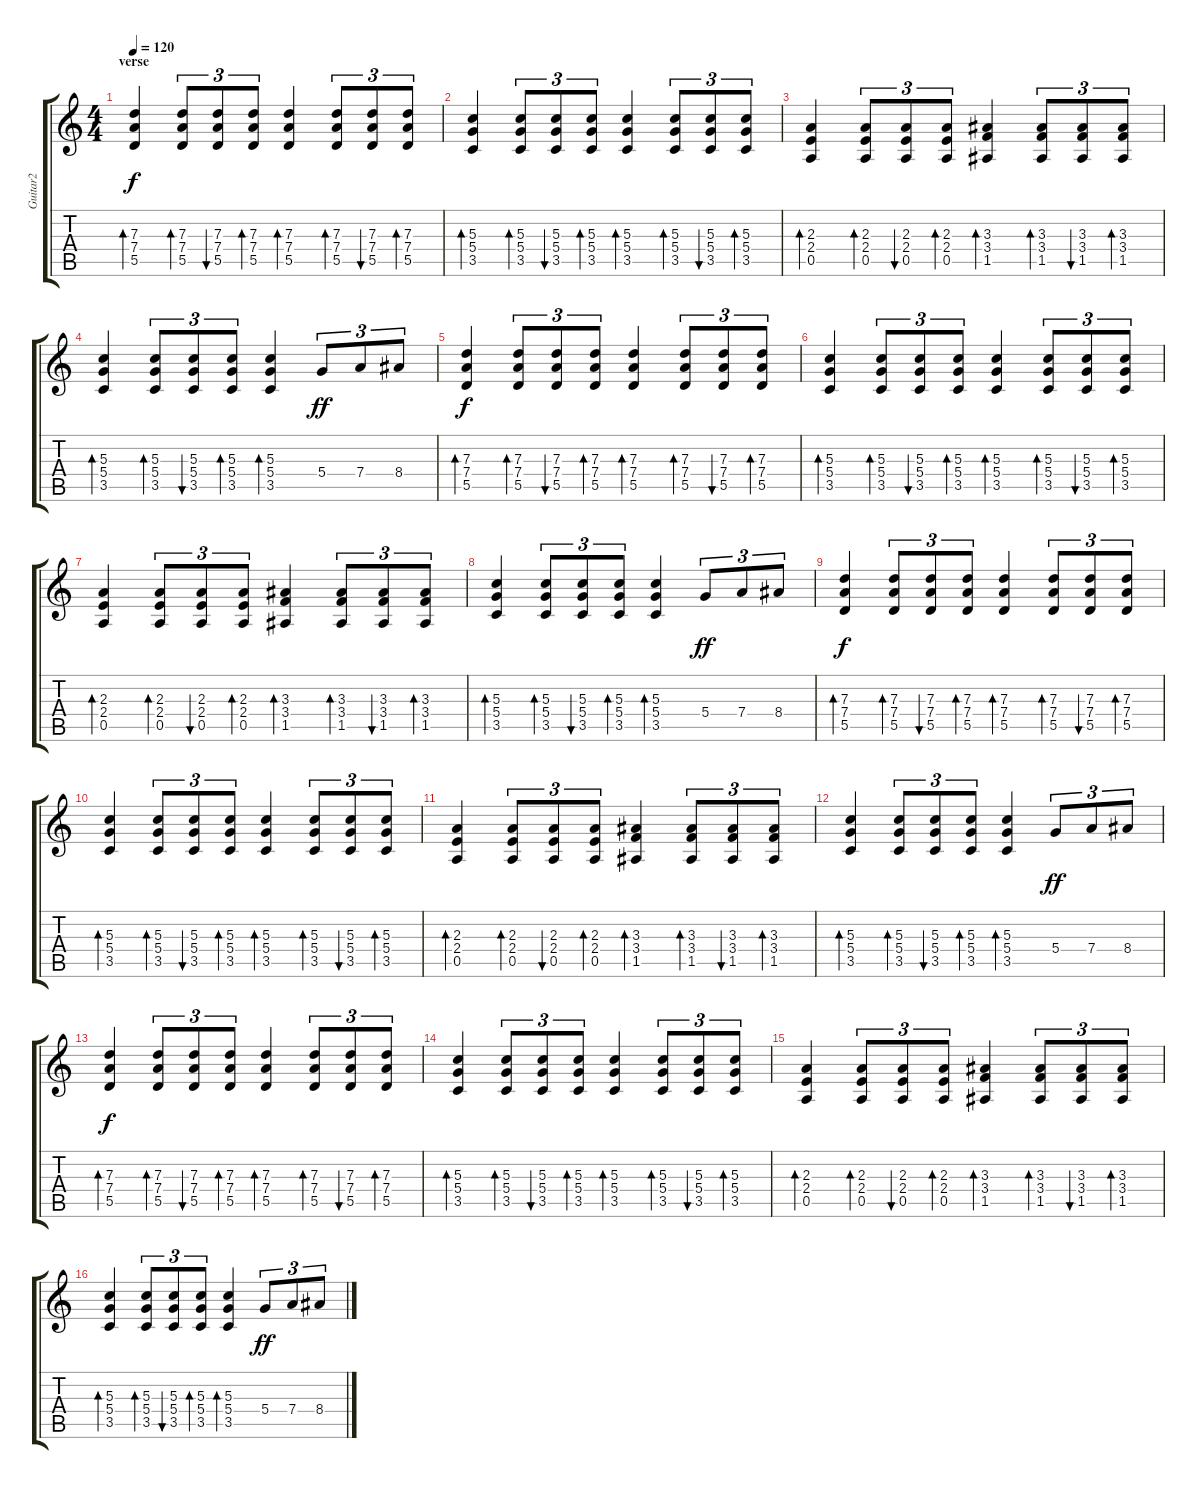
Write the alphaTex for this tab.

\track ("Guitar2" "Guitar2") {instrument acousticguitarnylon}
\staff {score tabs}
\tuning (E4 B3 G3 D3 A2 E2) {hide}
\ts (4 4)
\section ("" "verse")
\tempo 120
\clef g2
\ks c
(7.3 7.4 5.5).4{bd 60 dy f} (7.3 7.4 5.5).8{tu (3 2) bd 60} (7.3 7.4 5.5).8{tu (3 2) bu 60} (7.3 7.4 5.5).8{tu (3 2) bd 60} (7.3 7.4 5.5).4{bd 60} (7.3 7.4 5.5).8{tu (3 2) bd 60} (7.3 7.4 5.5).8{tu (3 2) bu 60} (7.3 7.4 5.5).8{tu (3 2) bd 60} |
(5.3 5.4 3.5).4{bd 60} (5.3 5.4 3.5).8{tu (3 2) bd 60} (5.3 5.4 3.5).8{tu (3 2) bu 60} (5.3 5.4 3.5).8{tu (3 2) bd 60} (5.3 5.4 3.5).4{bd 60} (5.3 5.4 3.5).8{tu (3 2) bd 60} (5.3 5.4 3.5).8{tu (3 2) bu 60} (5.3 5.4 3.5).8{tu (3 2) bd 60} |
(2.3 2.4 0.5).4{bd 60} (2.3 2.4 0.5).8{tu (3 2) bd 60} (2.3 2.4 0.5).8{tu (3 2) bu 60} (2.3 2.4 0.5).8{tu (3 2) bd 60} (3.3 3.4 1.5).4{bd 60} (3.3 3.4 1.5).8{tu (3 2) bd 60} (3.3 3.4 1.5).8{tu (3 2) bu 60} (3.3 3.4 1.5).8{tu (3 2) bd 60} |
(5.3 5.4 3.5).4{bd 60} (5.3 5.4 3.5).8{tu (3 2) bd 60} (5.3 5.4 3.5).8{tu (3 2) bu 60} (5.3 5.4 3.5).8{tu (3 2) bd 60} (5.3 5.4 3.5).4{bd 60} 5.4.8{tu (3 2) dy ff} 7.4.8{tu (3 2)} 8.4.8{tu (3 2)} |
(7.3 7.4 5.5).4{bd 60 dy f} (7.3 7.4 5.5).8{tu (3 2) bd 60} (7.3 7.4 5.5).8{tu (3 2) bu 60} (7.3 7.4 5.5).8{tu (3 2) bd 60} (7.3 7.4 5.5).4{bd 60} (7.3 7.4 5.5).8{tu (3 2) bd 60} (7.3 7.4 5.5).8{tu (3 2) bu 60} (7.3 7.4 5.5).8{tu (3 2) bd 60} |
(5.3 5.4 3.5).4{bd 60} (5.3 5.4 3.5).8{tu (3 2) bd 60} (5.3 5.4 3.5).8{tu (3 2) bu 60} (5.3 5.4 3.5).8{tu (3 2) bd 60} (5.3 5.4 3.5).4{bd 60} (5.3 5.4 3.5).8{tu (3 2) bd 60} (5.3 5.4 3.5).8{tu (3 2) bu 60} (5.3 5.4 3.5).8{tu (3 2) bd 60} |
(2.3 2.4 0.5).4{bd 60} (2.3 2.4 0.5).8{tu (3 2) bd 60} (2.3 2.4 0.5).8{tu (3 2) bu 60} (2.3 2.4 0.5).8{tu (3 2) bd 60} (3.3 3.4 1.5).4{bd 60} (3.3 3.4 1.5).8{tu (3 2) bd 60} (3.3 3.4 1.5).8{tu (3 2) bu 60} (3.3 3.4 1.5).8{tu (3 2) bd 60} |
(5.3 5.4 3.5).4{bd 60} (5.3 5.4 3.5).8{tu (3 2) bd 60} (5.3 5.4 3.5).8{tu (3 2) bu 60} (5.3 5.4 3.5).8{tu (3 2) bd 60} (5.3 5.4 3.5).4{bd 60} 5.4.8{tu (3 2) dy ff} 7.4.8{tu (3 2)} 8.4.8{tu (3 2)} |
(7.3 7.4 5.5).4{bd 60 dy f} (7.3 7.4 5.5).8{tu (3 2) bd 60} (7.3 7.4 5.5).8{tu (3 2) bu 60} (7.3 7.4 5.5).8{tu (3 2) bd 60} (7.3 7.4 5.5).4{bd 60} (7.3 7.4 5.5).8{tu (3 2) bd 60} (7.3 7.4 5.5).8{tu (3 2) bu 60} (7.3 7.4 5.5).8{tu (3 2) bd 60} |
(5.3 5.4 3.5).4{bd 60} (5.3 5.4 3.5).8{tu (3 2) bd 60} (5.3 5.4 3.5).8{tu (3 2) bu 60} (5.3 5.4 3.5).8{tu (3 2) bd 60} (5.3 5.4 3.5).4{bd 60} (5.3 5.4 3.5).8{tu (3 2) bd 60} (5.3 5.4 3.5).8{tu (3 2) bu 60} (5.3 5.4 3.5).8{tu (3 2) bd 60} |
(2.3 2.4 0.5).4{bd 60} (2.3 2.4 0.5).8{tu (3 2) bd 60} (2.3 2.4 0.5).8{tu (3 2) bu 60} (2.3 2.4 0.5).8{tu (3 2) bd 60} (3.3 3.4 1.5).4{bd 60} (3.3 3.4 1.5).8{tu (3 2) bd 60} (3.3 3.4 1.5).8{tu (3 2) bu 60} (3.3 3.4 1.5).8{tu (3 2) bd 60} |
(5.3 5.4 3.5).4{bd 60} (5.3 5.4 3.5).8{tu (3 2) bd 60} (5.3 5.4 3.5).8{tu (3 2) bu 60} (5.3 5.4 3.5).8{tu (3 2) bd 60} (5.3 5.4 3.5).4{bd 60} 5.4.8{tu (3 2) dy ff} 7.4.8{tu (3 2)} 8.4.8{tu (3 2)} |
(7.3 7.4 5.5).4{bd 60 dy f} (7.3 7.4 5.5).8{tu (3 2) bd 60} (7.3 7.4 5.5).8{tu (3 2) bu 60} (7.3 7.4 5.5).8{tu (3 2) bd 60} (7.3 7.4 5.5).4{bd 60} (7.3 7.4 5.5).8{tu (3 2) bd 60} (7.3 7.4 5.5).8{tu (3 2) bu 60} (7.3 7.4 5.5).8{tu (3 2) bd 60} |
(5.3 5.4 3.5).4{bd 60} (5.3 5.4 3.5).8{tu (3 2) bd 60} (5.3 5.4 3.5).8{tu (3 2) bu 60} (5.3 5.4 3.5).8{tu (3 2) bd 60} (5.3 5.4 3.5).4{bd 60} (5.3 5.4 3.5).8{tu (3 2) bd 60} (5.3 5.4 3.5).8{tu (3 2) bu 60} (5.3 5.4 3.5).8{tu (3 2) bd 60} |
(2.3 2.4 0.5).4{bd 60} (2.3 2.4 0.5).8{tu (3 2) bd 60} (2.3 2.4 0.5).8{tu (3 2) bu 60} (2.3 2.4 0.5).8{tu (3 2) bd 60} (3.3 3.4 1.5).4{bd 60} (3.3 3.4 1.5).8{tu (3 2) bd 60} (3.3 3.4 1.5).8{tu (3 2) bu 60} (3.3 3.4 1.5).8{tu (3 2) bd 60} |
(5.3 5.4 3.5).4{bd 60} (5.3 5.4 3.5).8{tu (3 2) bd 60} (5.3 5.4 3.5).8{tu (3 2) bu 60} (5.3 5.4 3.5).8{tu (3 2) bd 60} (5.3 5.4 3.5).4{bd 60} 5.4.8{tu (3 2) dy ff} 7.4.8{tu (3 2)} 8.4.8{tu (3 2)}
